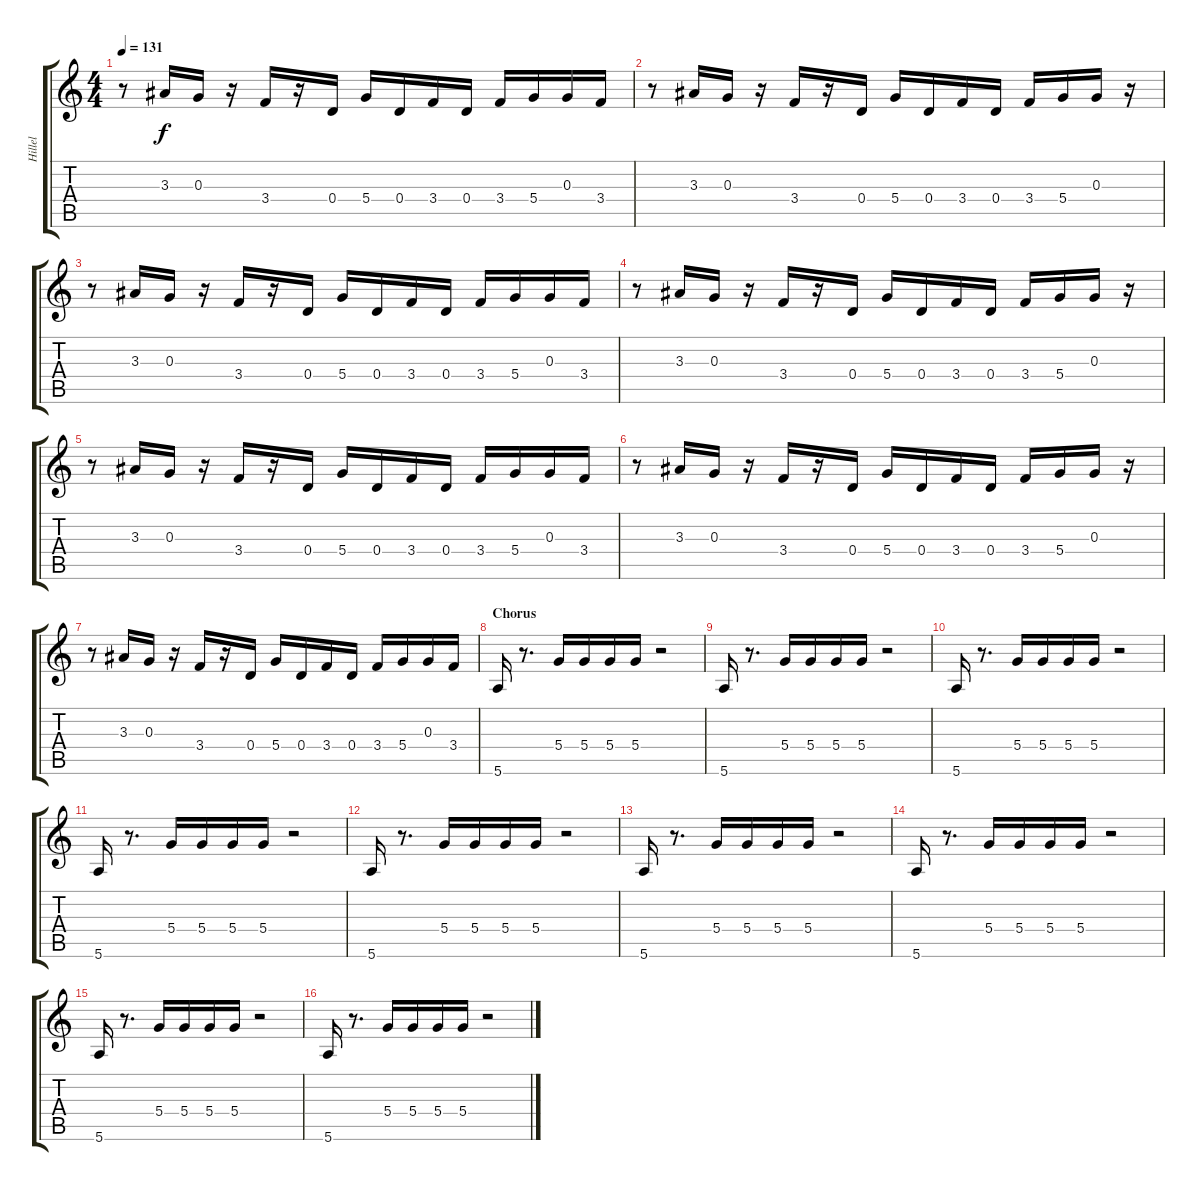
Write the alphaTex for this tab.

\track ("Hillel" "Hillel") {instrument electricguitarclean}
\staff {score tabs}
\tuning (E4 B3 G3 D3 A2 E2) {hide}
\ts (4 4)
\tempo 131
\clef g2
\ks c
r.8{dy f} 3.3.16 0.3.16 r.16 3.4.16 r.16 0.4.16 5.4.16 0.4.16 3.4.16 0.4.16 3.4.16 5.4.16 0.3.16 3.4.16 |
r.8 3.3.16 0.3.16 r.16 3.4.16 r.16 0.4.16 5.4.16 0.4.16 3.4.16 0.4.16 3.4.16 5.4.16 0.3.16 r.16 |
r.8 3.3.16 0.3.16 r.16 3.4.16 r.16 0.4.16 5.4.16 0.4.16 3.4.16 0.4.16 3.4.16 5.4.16 0.3.16 3.4.16 |
r.8 3.3.16 0.3.16 r.16 3.4.16 r.16 0.4.16 5.4.16 0.4.16 3.4.16 0.4.16 3.4.16 5.4.16 0.3.16 r.16 |
r.8 3.3.16 0.3.16 r.16 3.4.16 r.16 0.4.16 5.4.16 0.4.16 3.4.16 0.4.16 3.4.16 5.4.16 0.3.16 3.4.16 |
r.8 3.3.16 0.3.16 r.16 3.4.16 r.16 0.4.16 5.4.16 0.4.16 3.4.16 0.4.16 3.4.16 5.4.16 0.3.16 r.16 |
r.8 3.3.16 0.3.16 r.16 3.4.16 r.16 0.4.16 5.4.16 0.4.16 3.4.16 0.4.16 3.4.16 5.4.16 0.3.16 3.4.16 |
\section ("" "Chorus")
5.6.16 r.8{d} 5.4.16 5.4.16 5.4.16 5.4.16 r.2 |
5.6.16 r.8{d} 5.4.16 5.4.16 5.4.16 5.4.16 r.2 |
5.6.16 r.8{d} 5.4.16 5.4.16 5.4.16 5.4.16 r.2 |
5.6.16 r.8{d} 5.4.16 5.4.16 5.4.16 5.4.16 r.2 |
5.6.16 r.8{d} 5.4.16 5.4.16 5.4.16 5.4.16 r.2 |
5.6.16 r.8{d} 5.4.16 5.4.16 5.4.16 5.4.16 r.2 |
5.6.16 r.8{d} 5.4.16 5.4.16 5.4.16 5.4.16 r.2 |
5.6.16 r.8{d} 5.4.16 5.4.16 5.4.16 5.4.16 r.2 |
5.6.16 r.8{d} 5.4.16 5.4.16 5.4.16 5.4.16 r.2
